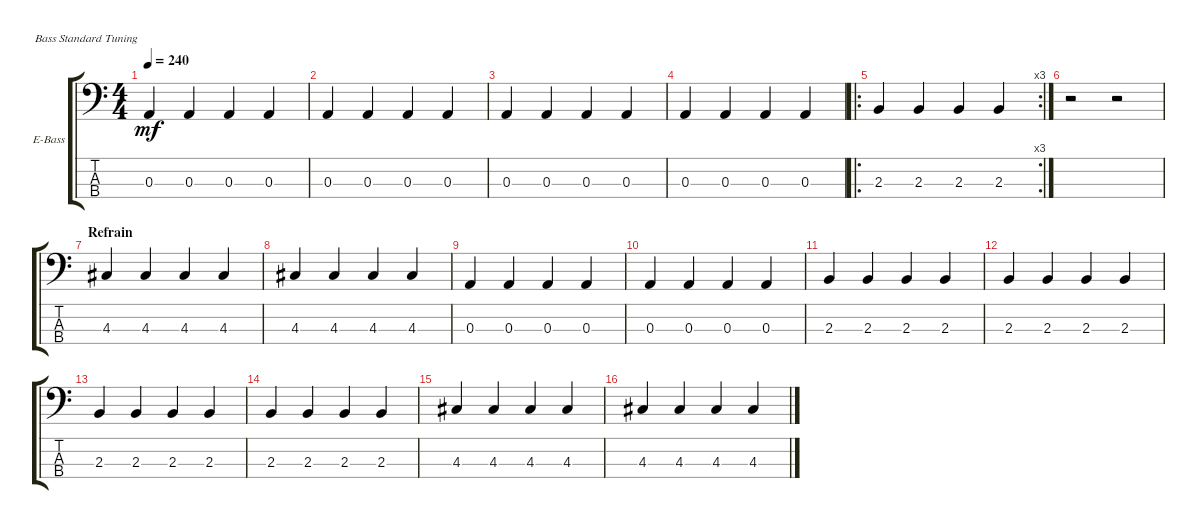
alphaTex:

\defaultSystemsLayout 4
\bracketExtendMode groupsimilarinstruments
\firstSystemTrackNameOrientation horizontal
\otherSystemsTrackNameOrientation horizontal
\track ("Bass Guitar" "E-Bass") {instrument electricbassfinger}
\staff {score tabs}
\tuning (G2 D2 A1 E1)
\ts (4 4)
\tempo 240
\clef f4
\ks c
0.3.4{dy mf} 0.3.4 0.3.4 0.3.4 |
0.3.4 0.3.4 0.3.4 0.3.4 |
0.3.4 0.3.4 0.3.4 0.3.4 |
0.3.4 0.3.4 0.3.4 0.3.4 |
\ro
\rc 3
2.3.4 2.3.4 2.3.4 2.3.4 |
r.2 r.2 |
\section ("" "Refrain")
4.3.4 4.3.4 4.3.4 4.3.4 |
4.3.4 4.3.4 4.3.4 4.3.4 |
0.3.4 0.3.4 0.3.4 0.3.4 |
0.3.4 0.3.4 0.3.4 0.3.4 |
2.3.4 2.3.4 2.3.4 2.3.4 |
2.3.4 2.3.4 2.3.4 2.3.4 |
2.3.4 2.3.4 2.3.4 2.3.4 |
2.3.4 2.3.4 2.3.4 2.3.4 |
4.3.4 4.3.4 4.3.4 4.3.4 |
4.3.4 4.3.4 4.3.4 4.3.4
